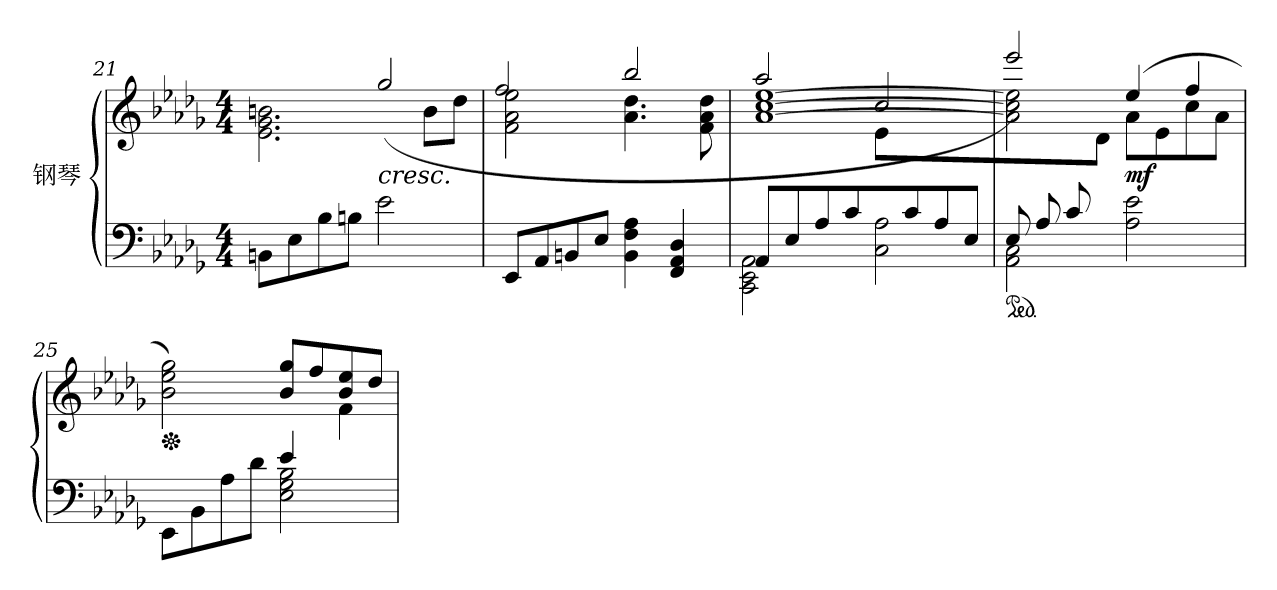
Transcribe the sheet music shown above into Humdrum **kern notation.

**kern	**kern	**dynam
*part1	*part1	*part1
*staff2	*staff1	*staff1/2
*I"钢琴	*	*
*clefF4	*clefG2	*
*k[b-e-a-d-g-]	*k[b-e-a-d-g-]	*
*M4/4	*M4/4	*
=21	=21	=21
*	*^	*
8BBn\L	2.e-\ 2.g-\ 2.bn\	2ryy	.
8E-\	.	.	.
8B-\	.	.	.
8Bn\J	.	.	.
!	!	!LO:TX:b:i:t=cresc.	!
2e-\	.	(>2gg-/	.
.	8b\L	.	.
.	8dd-\J	.	.
=22	=22	=22	=22
8EE-/L	2f\ 2a-\ 2ee-\	2ff/	.
8AA-/	.	.	.
8BBn/	.	.	.
8E-/J	.	.	.
4BB\ 4F\ 4A-\	4.a-\ 4.dd-\	2bb-/	.
4FF/ 4AA-/ 4D-/	.	.	.
.	8f\ 8a-\ 8dd-\	.	.
=23	=23	=23	=23
*^	*	*^	*
8AA-/L	2CC\ 2EE-\ 2AA-\	[1a- [1cc [1ee-	2aa-/	2ryy	.
8E-/	.	.	.	.	.
8A-/	.	.	.	.	.
8c/J	.	.	.	.	.
8ryy	2C\ 2A-\	.	2cc/	8e-\L	.
8c/	.	.	.	4.ryy	.
8A-/	.	.	.	.	.
8E-/J	.	.	.	.	.
=24	=24	=24	=24	=24	=24
*ped	*	*	*	*	*
8E-/L	2AA-\ 2C\	2a-\] 2cc\] 2ee-\]	2eee-/)	4.ryy	.
8A-/	.	.	.	.	.
8c/	.	.	.	.	.
2ryy	.	.	.	8d-\J	.
!	!	!	!	!	!LO:DY:b
.	2A-\ 2e-\	(4ee-/	2ryy	8a-\L	mf
.	.	.	.	8e-\	.
.	.	4ff/	.	8cc\	.
8ryy	.	.	.	8a-\J	.
*	*	*v	*v	*v	*
!!LO:PB:g=z
=25	=25	=25	=25
*	*	*Xped	*
*	*	*^	*
2ryy	8EE-\L	2b-\ 2ee-\ 2gg-\)	2.ryy	.
.	8BB-\	.	.	.
.	8A-\	.	.	.
.	8d-\J	.	.	.
4e-/	2E-\ 2G-\ 2B-\	8b-/ 8gg-/L	.	.
.	.	8ff/	.	.
4ryy	.	8b-/ 8ee-/	4f\	.
.	.	8dd-/J	.	.
*v	*v	*	*	*
*	*v	*v	*
=	=	=
*-	*-	*-
